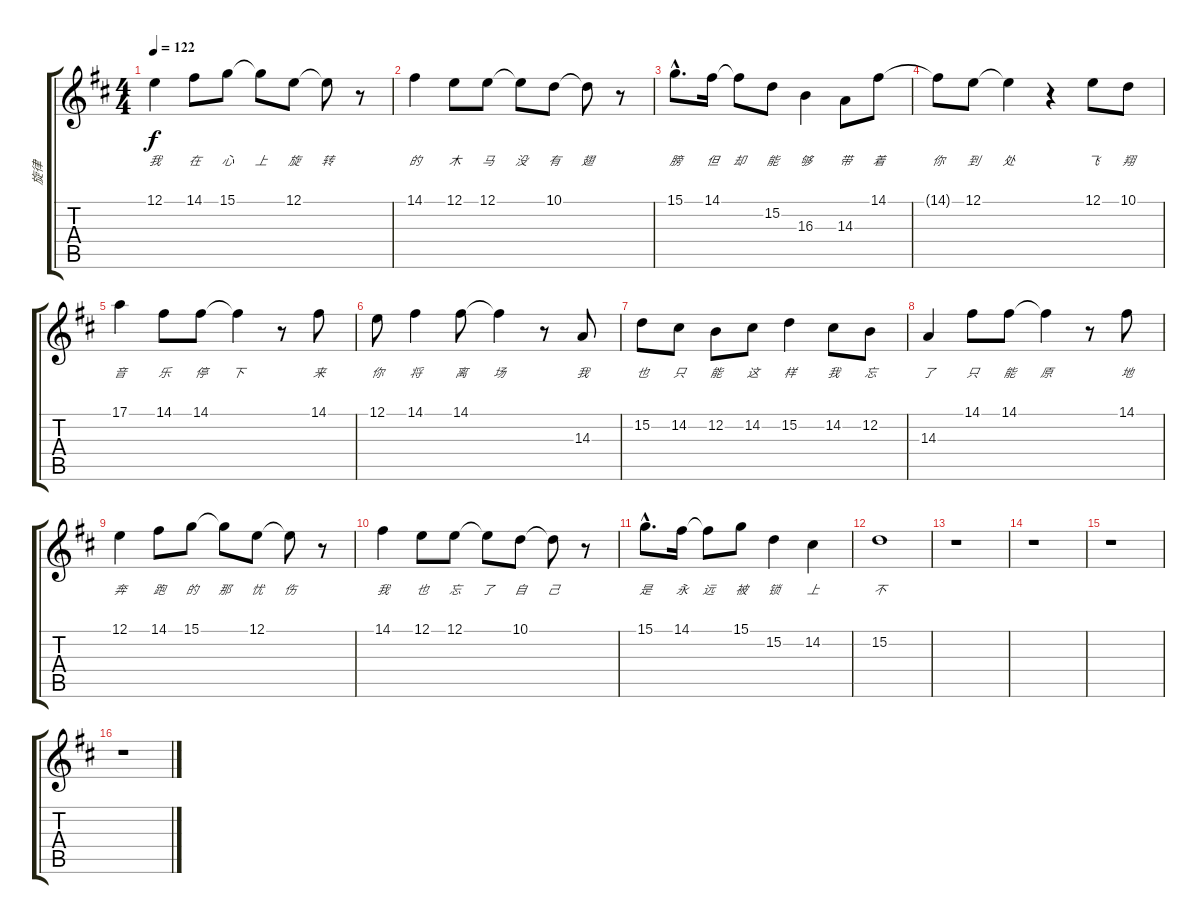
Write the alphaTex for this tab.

\track ("旋律" "旋律") {instrument fx7echoes}
\staff {score tabs}
\tuning (E4 B3 G3 D3 A2 E2) {hide}
\ts (4 4)
\tempo 122
\clef g2
\ks d
12.1.4{lyrics (0 "我") lyrics (1 "") lyrics (2 "") lyrics (3 "") lyrics (4 "") dy f} 14.1.8{lyrics (0 "在") lyrics (1 "") lyrics (2 "") lyrics (3 "") lyrics (4 "")} 15.1.8{lyrics (0 "心") lyrics (1 "") lyrics (2 "") lyrics (3 "") lyrics (4 "")} 15.1{t}.8{lyrics (0 "上") lyrics (1 "") lyrics (2 "") lyrics (3 "") lyrics (4 "")} 12.1.8{lyrics (0 "旋") lyrics (1 "") lyrics (2 "") lyrics (3 "") lyrics (4 "")} 12.1{t}.8{lyrics (0 "转") lyrics (1 "") lyrics (2 "") lyrics (3 "") lyrics (4 "")} r.8 |
14.1.4{lyrics (0 "的") lyrics (1 "") lyrics (2 "") lyrics (3 "") lyrics (4 "")} 12.1.8{lyrics (0 "木") lyrics (1 "") lyrics (2 "") lyrics (3 "") lyrics (4 "")} 12.1.8{lyrics (0 "马　") lyrics (1 "") lyrics (2 "") lyrics (3 "") lyrics (4 "")} 12.1{t}.8{lyrics (0 "没") lyrics (1 "") lyrics (2 "") lyrics (3 "") lyrics (4 "")} 10.1.8{lyrics (0 "有") lyrics (1 "") lyrics (2 "") lyrics (3 "") lyrics (4 "")} 10.1{t}.8{lyrics (0 "翅") lyrics (1 "") lyrics (2 "") lyrics (3 "") lyrics (4 "")} r.8 |
15.1{hac}.8{d lyrics (0 "膀") lyrics (1 "") lyrics (2 "") lyrics (3 "") lyrics (4 "")} 14.1.16{lyrics (0 "但") lyrics (1 "") lyrics (2 "") lyrics (3 "") lyrics (4 "")} 14.1{t}.8{lyrics (0 "却") lyrics (1 "") lyrics (2 "") lyrics (3 "") lyrics (4 "")} 15.2.8{lyrics (0 "能") lyrics (1 "") lyrics (2 "") lyrics (3 "") lyrics (4 "")} 16.3.4{lyrics (0 "够") lyrics (1 "") lyrics (2 "") lyrics (3 "") lyrics (4 "")} 14.3.8{lyrics (0 "带") lyrics (1 "") lyrics (2 "") lyrics (3 "") lyrics (4 "")} 14.1.8{lyrics (0 "着") lyrics (1 "") lyrics (2 "") lyrics (3 "") lyrics (4 "")} |
14.1{t}.8{lyrics (0 "你") lyrics (1 "") lyrics (2 "") lyrics (3 "") lyrics (4 "")} 12.1.8{lyrics (0 "到") lyrics (1 "") lyrics (2 "") lyrics (3 "") lyrics (4 "")} 12.1{t}.4{lyrics (0 "处") lyrics (1 "") lyrics (2 "") lyrics (3 "") lyrics (4 "")} r.4 12.1.8{lyrics (0 "飞") lyrics (1 "") lyrics (2 "") lyrics (3 "") lyrics (4 "")} 10.1.8{lyrics (0 "翔") lyrics (1 "") lyrics (2 "") lyrics (3 "") lyrics (4 "")} |
17.1.4{lyrics (0 "音") lyrics (1 "") lyrics (2 "") lyrics (3 "") lyrics (4 "")} 14.1.8{lyrics (0 "乐") lyrics (1 "") lyrics (2 "") lyrics (3 "") lyrics (4 "")} 14.1.8{lyrics (0 "停") lyrics (1 "") lyrics (2 "") lyrics (3 "") lyrics (4 "")} 14.1{t}.4{lyrics (0 "下") lyrics (1 "") lyrics (2 "") lyrics (3 "") lyrics (4 "")} r.8 14.1.8{lyrics (0 "来") lyrics (1 "") lyrics (2 "") lyrics (3 "") lyrics (4 "")} |
12.1.8{lyrics (0 "你") lyrics (1 "") lyrics (2 "") lyrics (3 "") lyrics (4 "")} 14.1.4{lyrics (0 "将") lyrics (1 "") lyrics (2 "") lyrics (3 "") lyrics (4 "")} 14.1.8{lyrics (0 "离") lyrics (1 "") lyrics (2 "") lyrics (3 "") lyrics (4 "")} 14.1{t}.4{lyrics (0 "场") lyrics (1 "") lyrics (2 "") lyrics (3 "") lyrics (4 "")} r.8 14.3.8{lyrics (0 "我") lyrics (1 "") lyrics (2 "") lyrics (3 "") lyrics (4 "")} |
15.2.8{lyrics (0 "也") lyrics (1 "") lyrics (2 "") lyrics (3 "") lyrics (4 "")} 14.2.8{lyrics (0 "只") lyrics (1 "") lyrics (2 "") lyrics (3 "") lyrics (4 "")} 12.2.8{lyrics (0 "能") lyrics (1 "") lyrics (2 "") lyrics (3 "") lyrics (4 "")} 14.2.8{lyrics (0 "这") lyrics (1 "") lyrics (2 "") lyrics (3 "") lyrics (4 "")} 15.2.4{lyrics (0 "样") lyrics (1 "") lyrics (2 "") lyrics (3 "") lyrics (4 "")} 14.2.8{lyrics (0 "我") lyrics (1 "") lyrics (2 "") lyrics (3 "") lyrics (4 "")} 12.2.8{lyrics (0 "忘") lyrics (1 "") lyrics (2 "") lyrics (3 "") lyrics (4 "")} |
14.3.4{lyrics (0 "了") lyrics (1 "") lyrics (2 "") lyrics (3 "") lyrics (4 "")} 14.1.8{lyrics (0 "只") lyrics (1 "") lyrics (2 "") lyrics (3 "") lyrics (4 "")} 14.1.8{lyrics (0 "能") lyrics (1 "") lyrics (2 "") lyrics (3 "") lyrics (4 "")} 14.1{t}.4{lyrics (0 "原") lyrics (1 "") lyrics (2 "") lyrics (3 "") lyrics (4 "")} r.8 14.1.8{lyrics (0 "地") lyrics (1 "") lyrics (2 "") lyrics (3 "") lyrics (4 "")} |
12.1.4{lyrics (0 "奔") lyrics (1 "") lyrics (2 "") lyrics (3 "") lyrics (4 "")} 14.1.8{lyrics (0 "跑") lyrics (1 "") lyrics (2 "") lyrics (3 "") lyrics (4 "")} 15.1.8{lyrics (0 "的") lyrics (1 "") lyrics (2 "") lyrics (3 "") lyrics (4 "")} 15.1{t}.8{lyrics (0 "那") lyrics (1 "") lyrics (2 "") lyrics (3 "") lyrics (4 "")} 12.1.8{lyrics (0 "忧") lyrics (1 "") lyrics (2 "") lyrics (3 "") lyrics (4 "")} 12.1{t}.8{lyrics (0 "伤") lyrics (1 "") lyrics (2 "") lyrics (3 "") lyrics (4 "")} r.8 |
14.1.4{lyrics (0 "我") lyrics (1 "") lyrics (2 "") lyrics (3 "") lyrics (4 "")} 12.1.8{lyrics (0 "也") lyrics (1 "") lyrics (2 "") lyrics (3 "") lyrics (4 "")} 12.1.8{lyrics (0 "忘") lyrics (1 "") lyrics (2 "") lyrics (3 "") lyrics (4 "")} 12.1{t}.8{lyrics (0 "了") lyrics (1 "") lyrics (2 "") lyrics (3 "") lyrics (4 "")} 10.1.8{lyrics (0 "自") lyrics (1 "") lyrics (2 "") lyrics (3 "") lyrics (4 "")} 10.1{t}.8{lyrics (0 "己") lyrics (1 "") lyrics (2 "") lyrics (3 "") lyrics (4 "")} r.8 |
15.1{hac}.8{d lyrics (0 "是") lyrics (1 "") lyrics (2 "") lyrics (3 "") lyrics (4 "")} 14.1.16{lyrics (0 "永") lyrics (1 "") lyrics (2 "") lyrics (3 "") lyrics (4 "")} 14.1{t}.8{lyrics (0 "远") lyrics (1 "") lyrics (2 "") lyrics (3 "") lyrics (4 "")} 15.1.8{lyrics (0 "被") lyrics (1 "") lyrics (2 "") lyrics (3 "") lyrics (4 "")} 15.2.4{lyrics (0 "锁") lyrics (1 "") lyrics (2 "") lyrics (3 "") lyrics (4 "")} 14.2.4{lyrics (0 "上") lyrics (1 "") lyrics (2 "") lyrics (3 "") lyrics (4 "")} |
15.2.1{lyrics (0 "不") lyrics (1 "") lyrics (2 "") lyrics (3 "") lyrics (4 "")} |
r.1 |
r.1 |
r.1 |
r.1
